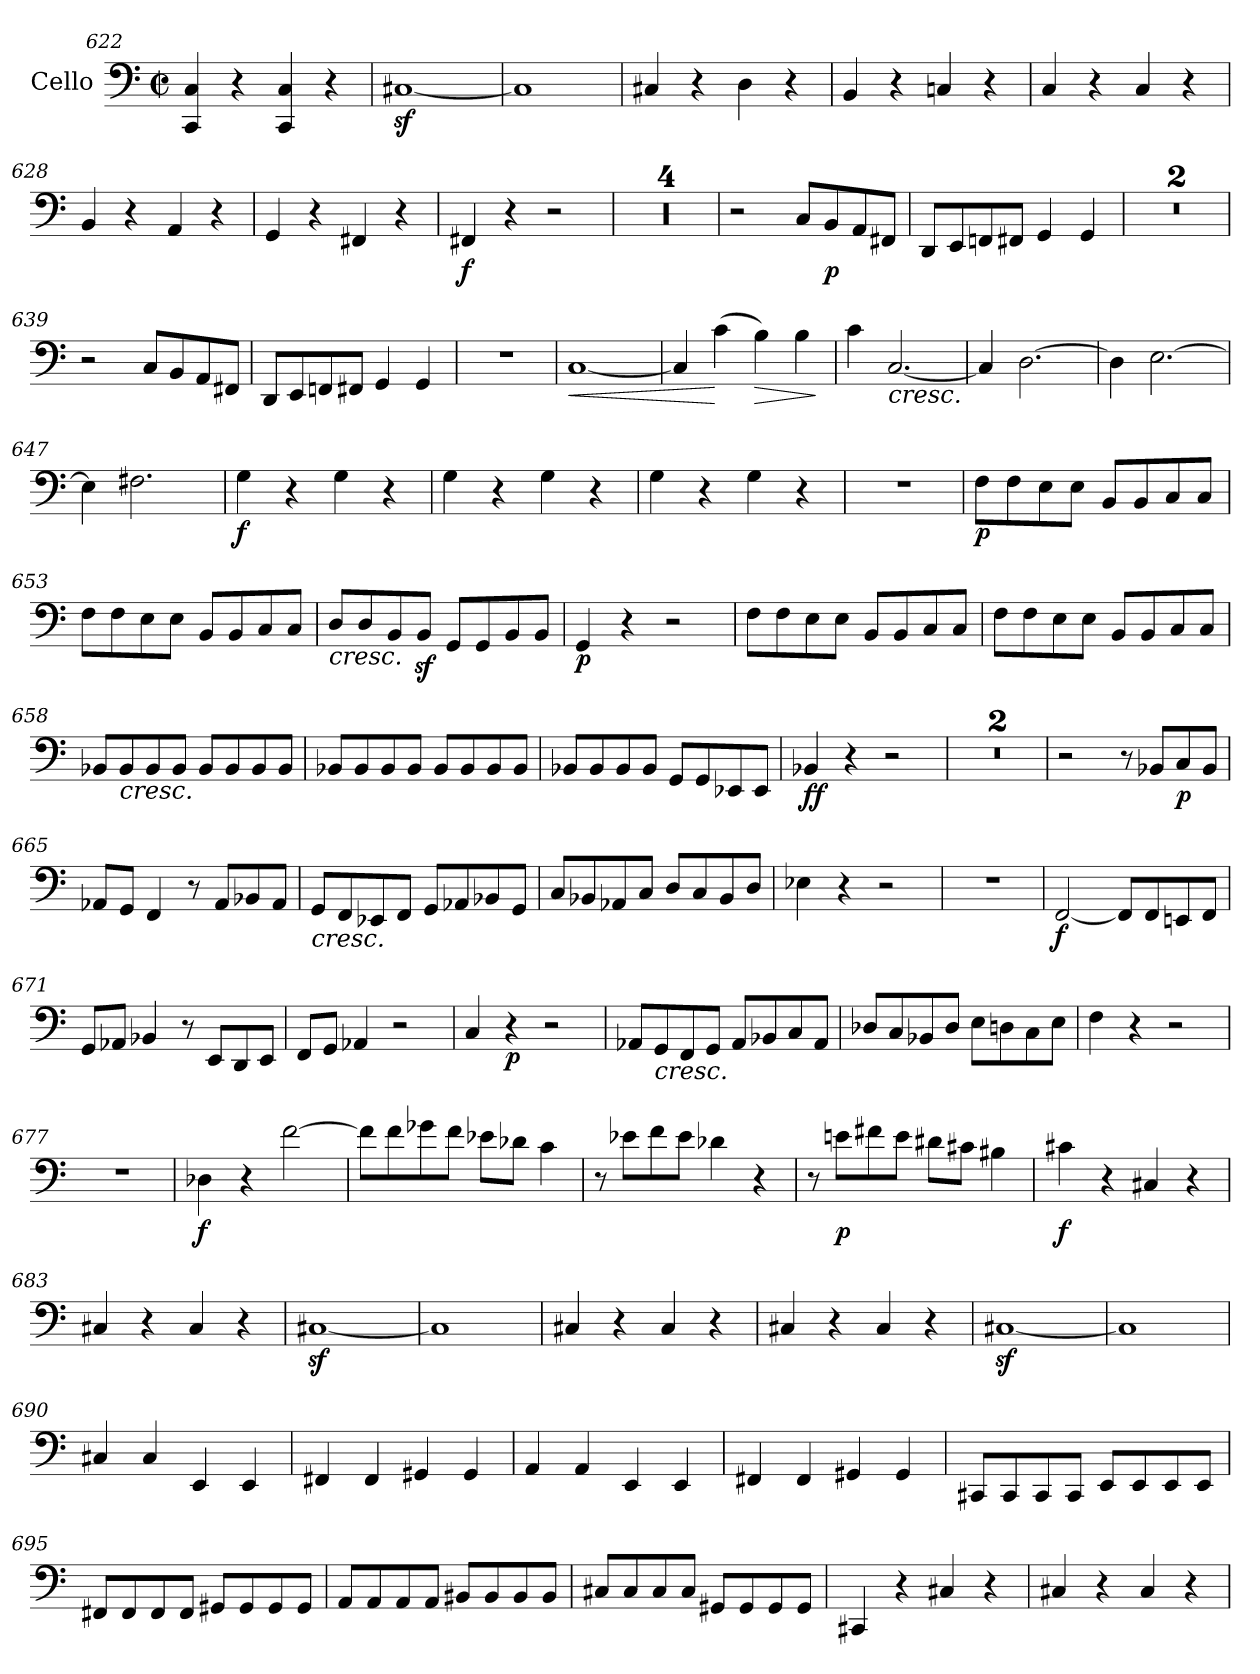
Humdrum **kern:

**kern	**dynam
*part1	*part1
*staff1	*staff1
*I"Cello	*
!!LO:LB:g=z
*clefF4	*
*k[]	*
*C:	*
*M2/2	*
*met(c|)	*
=622	=622
4CC/ 4C/	.
4r	.
4CC/ 4C/	.
4r	.
=623	=623
[1C#Xz<	.
=624	=624
1C#]	.
=625	=625
4C#X/	.
4r	.
4D\	.
4r	.
=626	=626
4BB/	.
4r	.
4Cn/	.
4r	.
=627	=627
4C/	.
4r	.
4C/	.
4r	.
=628	=628
4BB/	.
4r	.
4AA/	.
4r	.
=629	=629
4GG/	.
4r	.
4FF#X/	.
4r	.
=630	=630
!	!LO:DY:b
4FF#X/	f
4r	.
2r	.
=631	=631
1r	.
=632	=632
1r	.
=633	=633
1r	.
=634	=634
1r	.
=635	=635
2r	.
8C/L	.
!	!LO:DY:b
8BB/	p
8AA/	.
8FF#X/J	.
!!LO:LB:g=z
=636	=636
8DD/L	.
8EE/	.
8FFn/	.
8FF#X/J	.
4GG/	.
4GG/	.
=637	=637
1r	.
=638	=638
1r	.
=639	=639
2r	.
8C/L	.
8BB/	.
8AA/	.
8FF#X/J	.
=640	=640
8DD/L	.
8EE/	.
8FFn/	.
8FF#X/J	.
4GG/	.
4GG/	.
=641	=641
1r	.
=642	=642
!	!LO:HP:b
[1C	<
=643	=643
4C/]	.
(4c\	[
!	!LO:HP:b
4B\)	>
4B\	.
.	]
=644	=644
4c\	.
!LO:TX:b:i:t=cresc.	!
[2.C/	.
=645	=645
4C/]	.
[2.D\	.
=646	=646
4D\]	.
[2.E\	.
=647	=647
4E\]	.
2.F#X\	.
!!LO:LB:g=z
=648	=648
!	!LO:DY:b
4G\	f
4r	.
4G\	.
4r	.
=649	=649
4G\	.
4r	.
4G\	.
4r	.
=650	=650
4G\	.
4r	.
4G\	.
4r	.
=651	=651
1r	.
=652	=652
!	!LO:DY:b
8F\L	p
8F\	.
8E\	.
8E\J	.
8BB/L	.
8BB/	.
8C/	.
8C/J	.
=653	=653
8F\L	.
8F\	.
8E\	.
8E\J	.
8BB/L	.
8BB/	.
8C/	.
8C/J	.
=654	=654
!LO:TX:b:i:t=cresc.	!
8D/L	.
8D/	.
8BB/	.
8BBz</J	.
8GG/L	.
8GG/	.
8BB/	.
8BB/J	.
=655	=655
!	!LO:DY:b
4GG/	p
4r	.
2r	.
!!LO:LB:g=z
=656	=656
8F\L	.
8F\	.
8E\	.
8E\J	.
8BB/L	.
8BB/	.
8C/	.
8C/J	.
=657	=657
8F\L	.
8F\	.
8E\	.
8E\J	.
8BB/L	.
8BB/	.
8C/	.
8C/J	.
=658	=658
8BB-X/L	.
!LO:TX:b:i:t=cresc.	!
8BB-/	.
8BB-/	.
8BB-/J	.
8BB-/L	.
8BB-/	.
8BB-/	.
8BB-/J	.
=659	=659
8BB-X/L	.
8BB-/	.
8BB-/	.
8BB-/J	.
8BB-/L	.
8BB-/	.
8BB-/	.
8BB-/J	.
=660	=660
8BB-X/L	.
8BB-/	.
8BB-/	.
8BB-/J	.
8GG/L	.
8GG/	.
8EE-X/	.
8EE-/J	.
=661	=661
!	!LO:DY:b
4BB-X/	ff
4r	.
2r	.
=662	=662
1r	.
=663	=663
1r	.
!!LO:LB:g=z
=664	=664
2r	.
8r	.
8BB-X/L	.
!	!LO:DY:b
8C/	p
8BB-/J	.
=665	=665
8AA-X/L	.
8GG/J	.
4FF/	.
8r	.
8AA-/L	.
8BB-X/	.
8AA-/J	.
=666	=666
!LO:TX:b:i:t=cresc.	!
8GG/L	.
8FF/	.
8EE-X/	.
8FF/J	.
8GG/L	.
8AA-X/	.
8BB-X/	.
8GG/J	.
=667	=667
8C/L	.
8BB-X/	.
8AA-X/	.
8C/J	.
8D/L	.
8C/	.
8BB-/	.
8D/J	.
=668	=668
4E-X\	.
4r	.
2r	.
=669	=669
1r	.
=670	=670
!	!LO:DY:b
[2FF/	f
8FF/L]	.
8FF/	.
8EEn/	.
8FF/J	.
=671	=671
8GG/L	.
8AA-X/J	.
4BB-X/	.
8r	.
8EE/L	.
8DD/	.
8EE/J	.
!!LO:LB:g=z
=672	=672
8FF/L	.
8GG/J	.
4AA-X/	.
2r	.
=673	=673
4C/	.
!	!LO:DY:b
4r	p
2r	.
=674	=674
8AA-X/L	.
!LO:TX:b:i:t=cresc.	!
8GG/	.
8FF/	.
8GG/J	.
8AA-/L	.
8BB-X/	.
8C/	.
8AA-/J	.
=675	=675
8D-X/L	.
8C/	.
8BB-X/	.
8D-/J	.
8E\L	.
8Dn\	.
8C\	.
8E\J	.
=676	=676
4F\	.
4r	.
2r	.
=677	=677
1r	.
=678	=678
!	!LO:DY:b
4D-X\	f
4r	.
[2f\	.
=679	=679
8f\L]	.
8f\	.
8g-X\	.
8f\J	.
8e-X\L	.
8d-X\J	.
4c\	.
!!LO:LB:g=z
=680	=680
8r	.
8e-X\L	.
8f\	.
8e-\J	.
4d-X\	.
4r	.
=681	=681
8r	.
!	!LO:DY:b
8en\L	p
8f#X\	.
8e\J	.
8d#X\L	.
8c#X\J	.
4B#X\	.
=682	=682
!	!LO:DY:b
4c#X\	f
4r	.
4C#X/	.
4r	.
=683	=683
4C#X/	.
4r	.
4C#/	.
4r	.
=684	=684
[1C#Xz<	.
=685	=685
1C#]	.
=686	=686
4C#X/	.
4r	.
4C#/	.
4r	.
=687	=687
4C#X/	.
4r	.
4C#/	.
4r	.
=688	=688
[1C#Xz<	.
=689	=689
1C#]	.
=690	=690
4C#X/	.
4C#/	.
4EE/	.
4EE/	.
!!LO:LB:g=z
=691	=691
4FF#X/	.
4FF#/	.
4GG#X/	.
4GG#/	.
=692	=692
4AA/	.
4AA/	.
4EE/	.
4EE/	.
=693	=693
4FF#X/	.
4FF#/	.
4GG#X/	.
4GG#/	.
=694	=694
8CC#X/L	.
8CC#/	.
8CC#/	.
8CC#/J	.
8EE/L	.
8EE/	.
8EE/	.
8EE/J	.
=695	=695
8FF#X/L	.
8FF#/	.
8FF#/	.
8FF#/J	.
8GG#X/L	.
8GG#/	.
8GG#/	.
8GG#/J	.
=696	=696
8AA/L	.
8AA/	.
8AA/	.
8AA/J	.
8BB#X/L	.
8BB#/	.
8BB#/	.
8BB#/J	.
=697	=697
8C#X/L	.
8C#/	.
8C#/	.
8C#/J	.
8GG#X/L	.
8GG#/	.
8GG#/	.
8GG#/J	.
=698	=698
4CC#X/	.
4r	.
4C#X/	.
4r	.
!!LO:LB:g=z
=699	=699
4C#X/	.
4r	.
4C#/	.
4r	.
=	=
*-	*-
